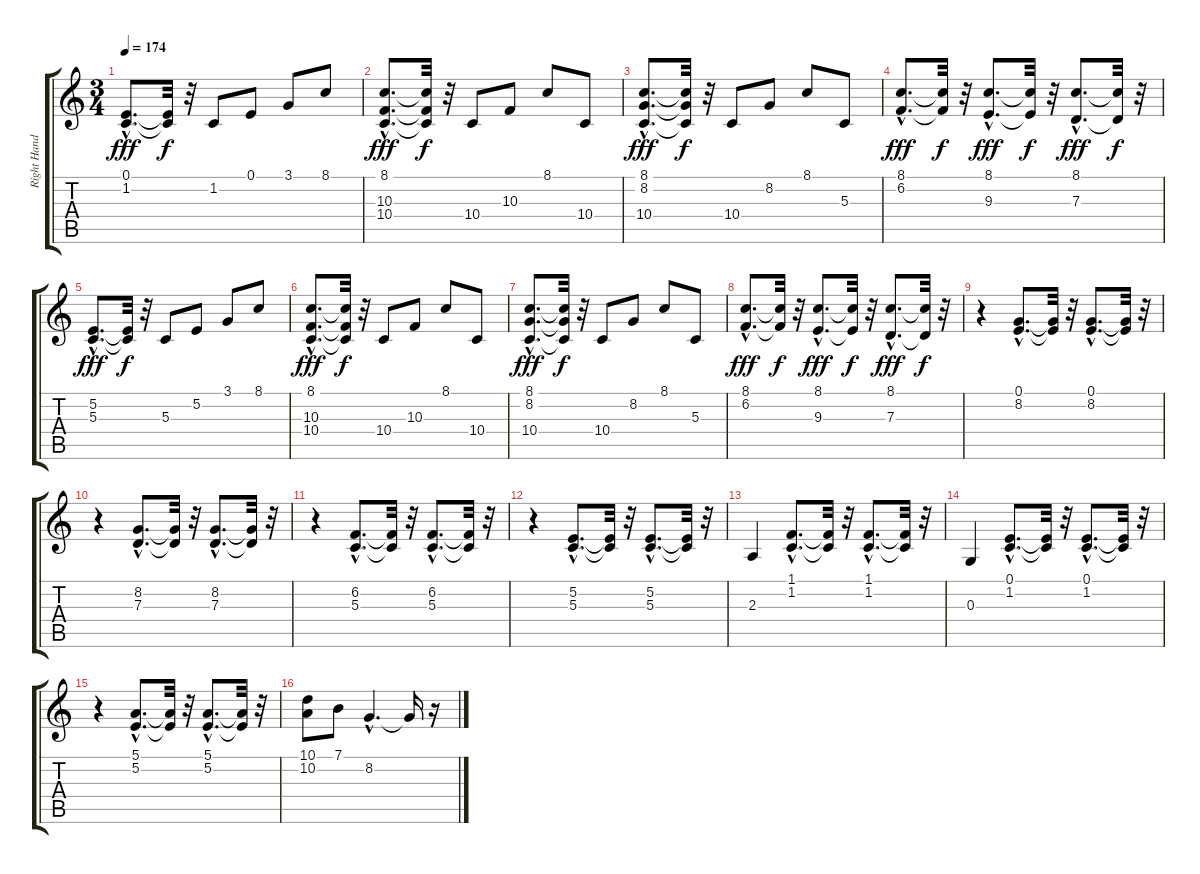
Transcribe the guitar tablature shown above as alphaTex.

\track ("Right Hand" "Right Hand") {instrument brightacousticpiano}
\staff {score tabs}
\tuning (E4 B3 G3 D3 A2 E2) {hide}
\ts (3 4)
\tempo 174
\clef g2
\ks c
(0.1{hac} 1.2{hac}).8{d dy fff} (0.1{t} 1.2{t}).32{dy f} r.32 1.2.8 0.1.8 3.1.8 8.1.8 |
(8.1{hac} 10.3{hac} 10.4{hac}).8{d dy fff} (8.1{t} 10.3{t} 10.4{t}).32{dy f} r.32 10.4.8 10.3.8 8.1.8 10.4.8 |
(8.1{hac} 8.2{hac} 10.4{hac}).8{d dy fff} (8.1{t} 8.2{t} 10.4{t}).32{dy f} r.32 10.4.8 8.2.8 8.1.8 5.3.8 |
(8.1{hac} 6.2{hac}).8{d dy fff} (8.1{t} 6.2{t}).32{dy f} r.32 (8.1{hac} 9.3{hac}).8{d dy fff} (8.1{t} 9.3{t}).32{dy f} r.32 (8.1{hac} 7.3{hac}).8{d dy fff} (8.1{t} 7.3{t}).32{dy f} r.32 |
(5.2{hac} 5.3{hac}).8{d dy fff} (5.2{t} 5.3{t}).32{dy f} r.32 5.3.8 5.2.8 3.1.8 8.1.8 |
(8.1{hac} 10.3{hac} 10.4{hac}).8{d dy fff} (8.1{t} 10.3{t} 10.4{t}).32{dy f} r.32 10.4.8 10.3.8 8.1.8 10.4.8 |
(8.1{hac} 8.2{hac} 10.4{hac}).8{d dy fff} (8.1{t} 8.2{t} 10.4{t}).32{dy f} r.32 10.4.8 8.2.8 8.1.8 5.3.8 |
(8.1{hac} 6.2{hac}).8{d dy fff} (8.1{t} 6.2{t}).32{dy f} r.32 (8.1{hac} 9.3{hac}).8{d dy fff} (8.1{t} 9.3{t}).32{dy f} r.32 (8.1{hac} 7.3{hac}).8{d dy fff} (8.1{t} 7.3{t}).32{dy f} r.32 |
r.4 (0.1{hac} 8.2{hac}).8{d} (0.1{t} 8.2{t}).32 r.32 (0.1{hac} 8.2{hac}).8{d} (0.1{t} 8.2{t}).32 r.32 |
r.4 (8.2{hac} 7.3{hac}).8{d} (8.2{t} 7.3{t}).32 r.32 (8.2{hac} 7.3{hac}).8{d} (8.2{t} 7.3{t}).32 r.32 |
r.4 (6.2{hac} 5.3{hac}).8{d} (6.2{t} 5.3{t}).32 r.32 (6.2{hac} 5.3{hac}).8{d} (6.2{t} 5.3{t}).32 r.32 |
r.4 (5.2{hac} 5.3{hac}).8{d} (5.2{t} 5.3{t}).32 r.32 (5.2{hac} 5.3{hac}).8{d} (5.2{t} 5.3{t}).32 r.32 |
2.3.4 (1.1{hac} 1.2{hac}).8{d} (1.1{t} 1.2{t}).32 r.32 (1.1{hac} 1.2{hac}).8{d} (1.1{t} 1.2{t}).32 r.32 |
0.3.4 (0.1{hac} 1.2{hac}).8{d} (0.1{t} 1.2{t}).32 r.32 (0.1{hac} 1.2{hac}).8{d} (0.1{t} 1.2{t}).32 r.32 |
r.4 (5.1{hac} 5.2{hac}).8{d} (5.1{t} 5.2{t}).32 r.32 (5.1{hac} 5.2{hac}).8{d} (5.1{t} 5.2{t}).32 r.32 |
(10.1 10.2).8 7.1.8 8.2{hac}.4{d} 8.2{t}.16 r.16
